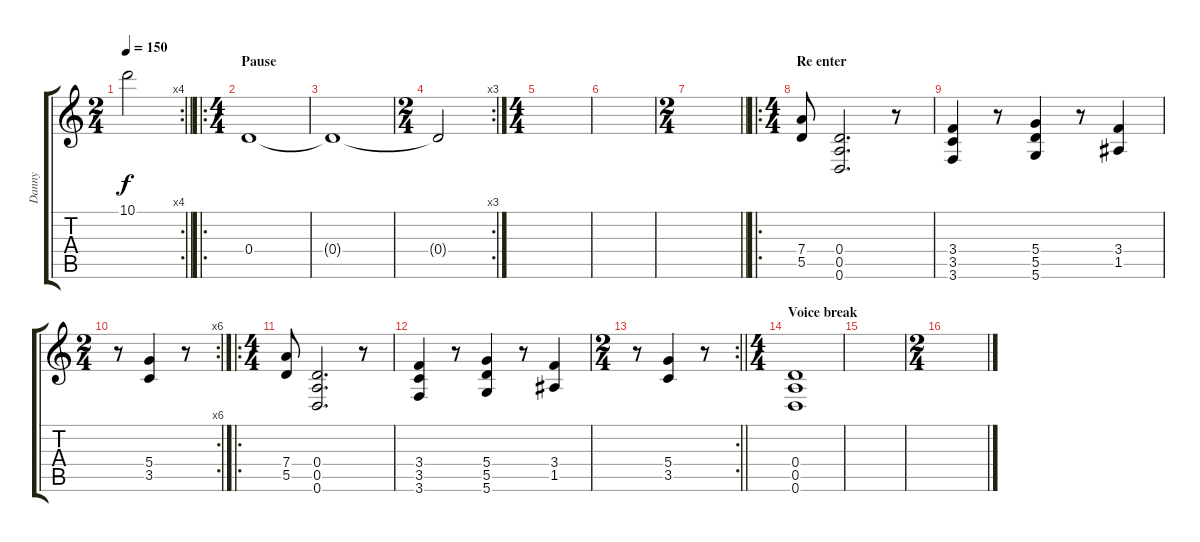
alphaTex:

\track ("Danny" "Danny") {instrument distortionguitar}
\staff {score tabs}
\tuning (E4 B3 G3 D3 A2 D2) {hide}
\rc 4
\ts (2 4)
\tempo 150
\clef g2
\barLineRight lightlight
\ks c
10.1{t}.2{dy f} |
\ro
\ts (4 4)
\section ("" "Pause")
0.4.1 |
0.4{t}.1 |
\rc 3
\ts (2 4)
0.4{t}.2 |
\ts (4 4)
|
|
\ts (2 4)
\barLineRight lightlight
|
\ro
\ts (4 4)
\section ("" "Re enter")
(7.4 5.5).8 (0.4 0.5 0.6).2{d} r.8 |
(3.4 3.5 3.6).4 r.8 (5.4 5.5 5.6).4 r.8 (3.4 1.5).4 |
\rc 6
\ts (2 4)
r.8 (5.4 3.5).4 r.8 |
\ro
\ts (4 4)
(7.4 5.5).8 (0.4 0.5 0.6).2{d} r.8 |
(3.4 3.5 3.6).4 r.8 (5.4 5.5 5.6).4 r.8 (3.4 1.5).4 |
\rc 2
\ts (2 4)
\barLineRight lightlight
r.8 (5.4 3.5).4 r.8 |
\ts (4 4)
\section ("" "Voice break")
(0.4 0.5 0.6).1 |
|
\ts (2 4)
